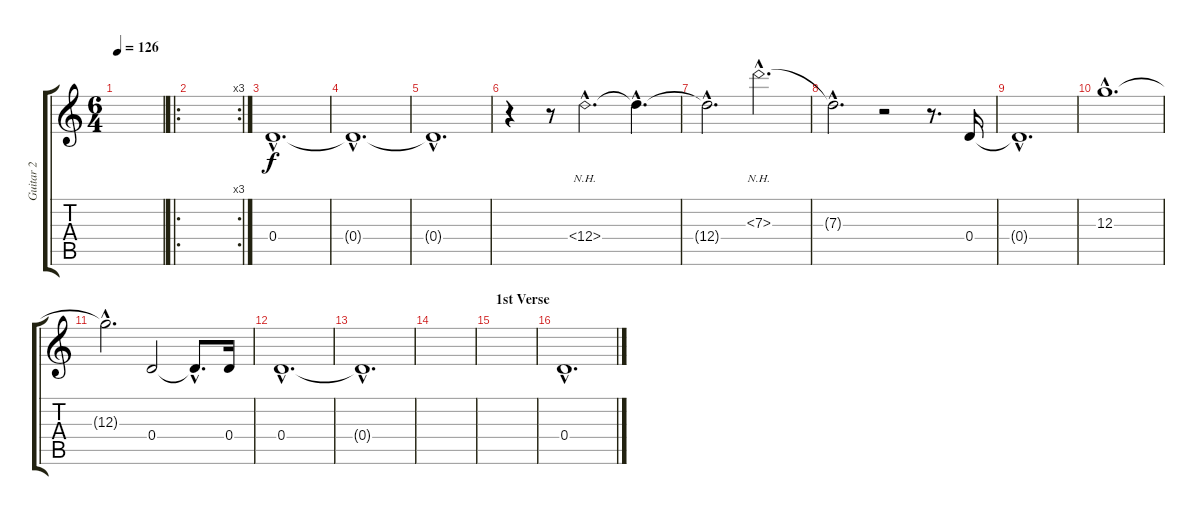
\track ("Guitar 2" "Guitar 2") {instrument electricguitarclean}
\staff {score tabs}
\tuning (E4 B3 G3 D3 A2 E2) {hide}
\ts (6 4)
\tempo 126
\clef g2
\ks c
|
\ro
\rc 3
|
0.4{hac}.1{d} |
0.4{hac t}.1{d} |
0.4{hac t}.1{d} |
r.4 r.8 12.4{nh hac}.2{d} 12.4{hac t}.4{d} |
12.4{hac t}.2{d} 7.3{nh hac}.2{d} |
7.3{hac t}.2{d} r.2 r.8{d} 0.4.16 |
0.4{hac t}.1{d} |
12.3{hac}.1{d} |
12.3{hac t}.2{d} 0.4.2 0.4{hac t}.8{d} 0.4.16 |
0.4{hac}.1{d} |
0.4{hac t}.1{d} |
|
\section ("" "1st Verse")
|
0.4{hac}.1{d}
